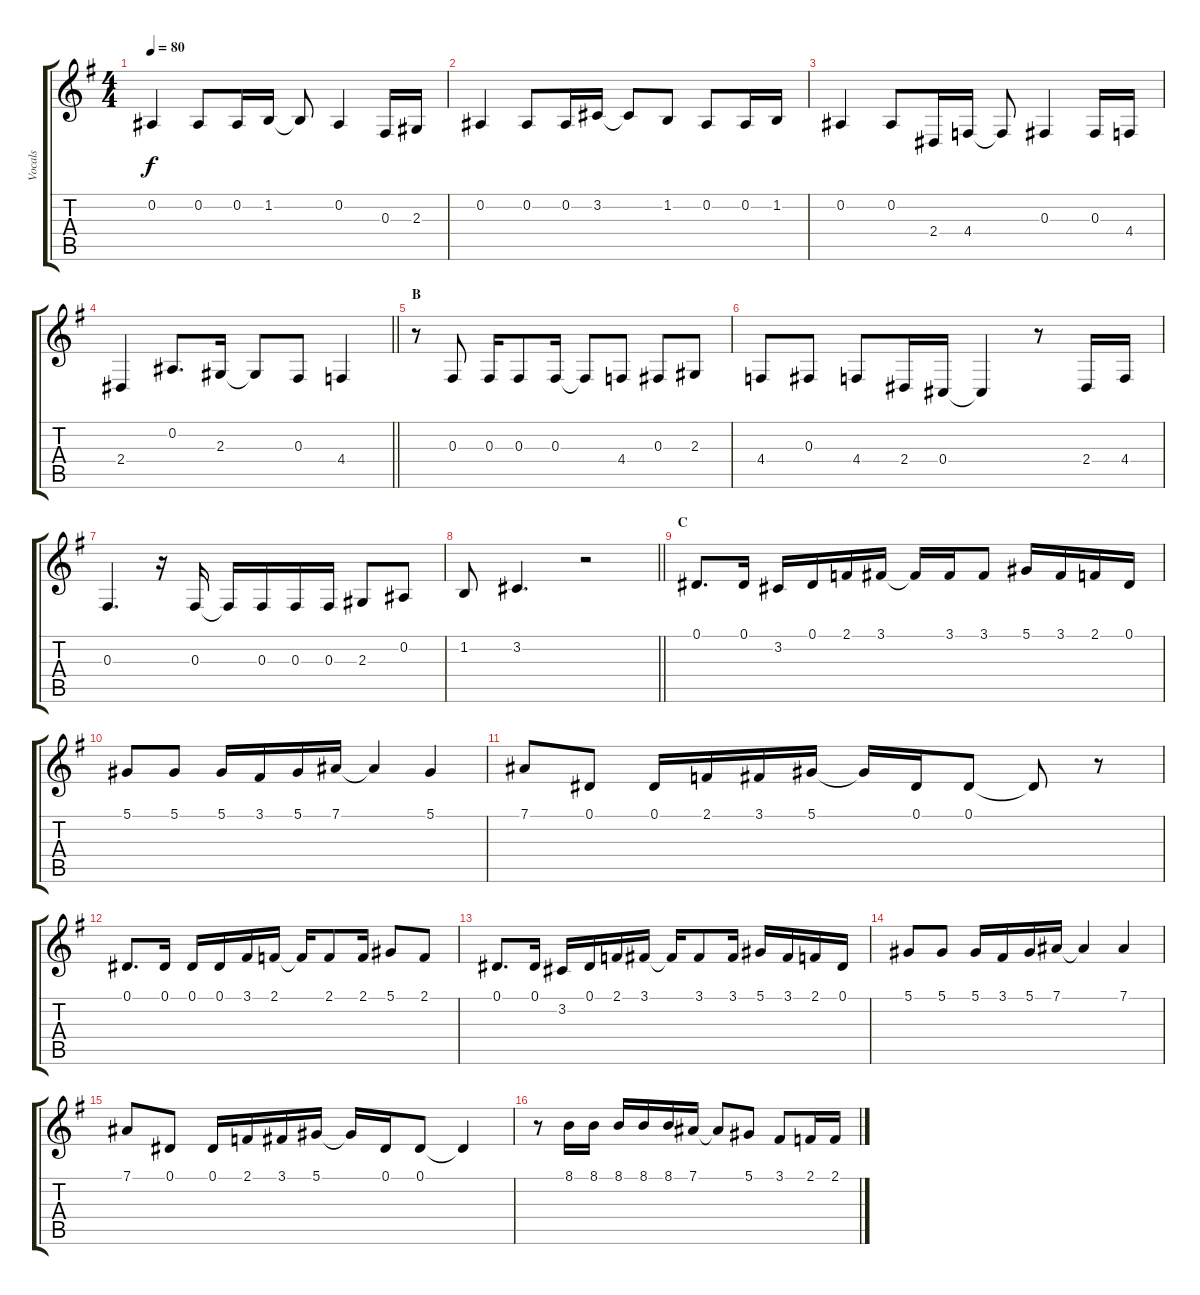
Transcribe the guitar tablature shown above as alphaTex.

\track ("Vocals" "Vocals") {instrument voiceoohs}
\staff {score tabs}
\tuning (Eb4 Bb3 Gb3 Db3 Ab2 Eb2) {hide}
\ts (4 4)
\tempo 80
\clef g2
\ks g
0.2.4{dy f} 0.2.8 0.2.16 1.2.16 1.2{t}.8 0.2.4 0.3.16 2.3.16 |
0.2.4 0.2.8 0.2.16 3.2.16 3.2{t}.8 1.2.8 0.2.8 0.2.16 1.2.16 |
0.2.4 0.2.8 2.4.16 4.4.16 4.4{t}.8 0.3.4 0.3.16 4.4.16 |
\barLineRight lightlight
2.4.4 0.2.8{d} 2.3.16 2.3{t}.8 0.3.8 4.4.4 |
\section ("" "B")
r.8 0.3.8 0.3.16 0.3.8 0.3.16 0.3{t}.8 4.4.8 0.3.8 2.3.8 |
4.4.8 0.3.8 4.4.8 2.4.16 0.4.16 0.4{t}.4 r.8 2.4.16 4.4.16 |
0.3.4{d} r.16 0.3.16 0.3{t}.16 0.3.16 0.3.16 0.3.16 2.3.8 0.2.8 |
\barLineRight lightlight
1.2.8 3.2.4{d} r.2 |
\section ("" "C")
0.1.8{d} 0.1.16 3.2.16 0.1.16 2.1.16 3.1.16 3.1{t}.16 3.1.16 3.1.8 5.1.16 3.1.16 2.1.16 0.1.16 |
5.1.8 5.1.8 5.1.16 3.1.16 5.1.16 7.1.16 7.1{t}.4 5.1.4 |
7.1.8 0.1.8 0.1.16 2.1.16 3.1.16 5.1.16 5.1{t}.16 0.1.16 0.1.8 0.1{t}.8 r.8 |
0.1.8{d} 0.1.16 0.1.16 0.1.16 3.1.16 2.1.16 2.1{t}.16 2.1.8 2.1.16 5.1.8 2.1.8 |
0.1.8{d} 0.1.16 3.2.16 0.1.16 2.1.16 3.1.16 3.1{t}.16 3.1.8 3.1.16 5.1.16 3.1.16 2.1.16 0.1.16 |
5.1.8 5.1.8 5.1.16 3.1.16 5.1.16 7.1.16 7.1{t}.4 7.1.4 |
7.1.8 0.1.8 0.1.16 2.1.16 3.1.16 5.1.16 5.1{t}.16 0.1.16 0.1.8 0.1{t}.4 |
r.8 8.1.16 8.1.16 8.1.16 8.1.16 8.1.16 7.1.16 7.1{t}.8 5.1.8 3.1.8 2.1.16 2.1.16
